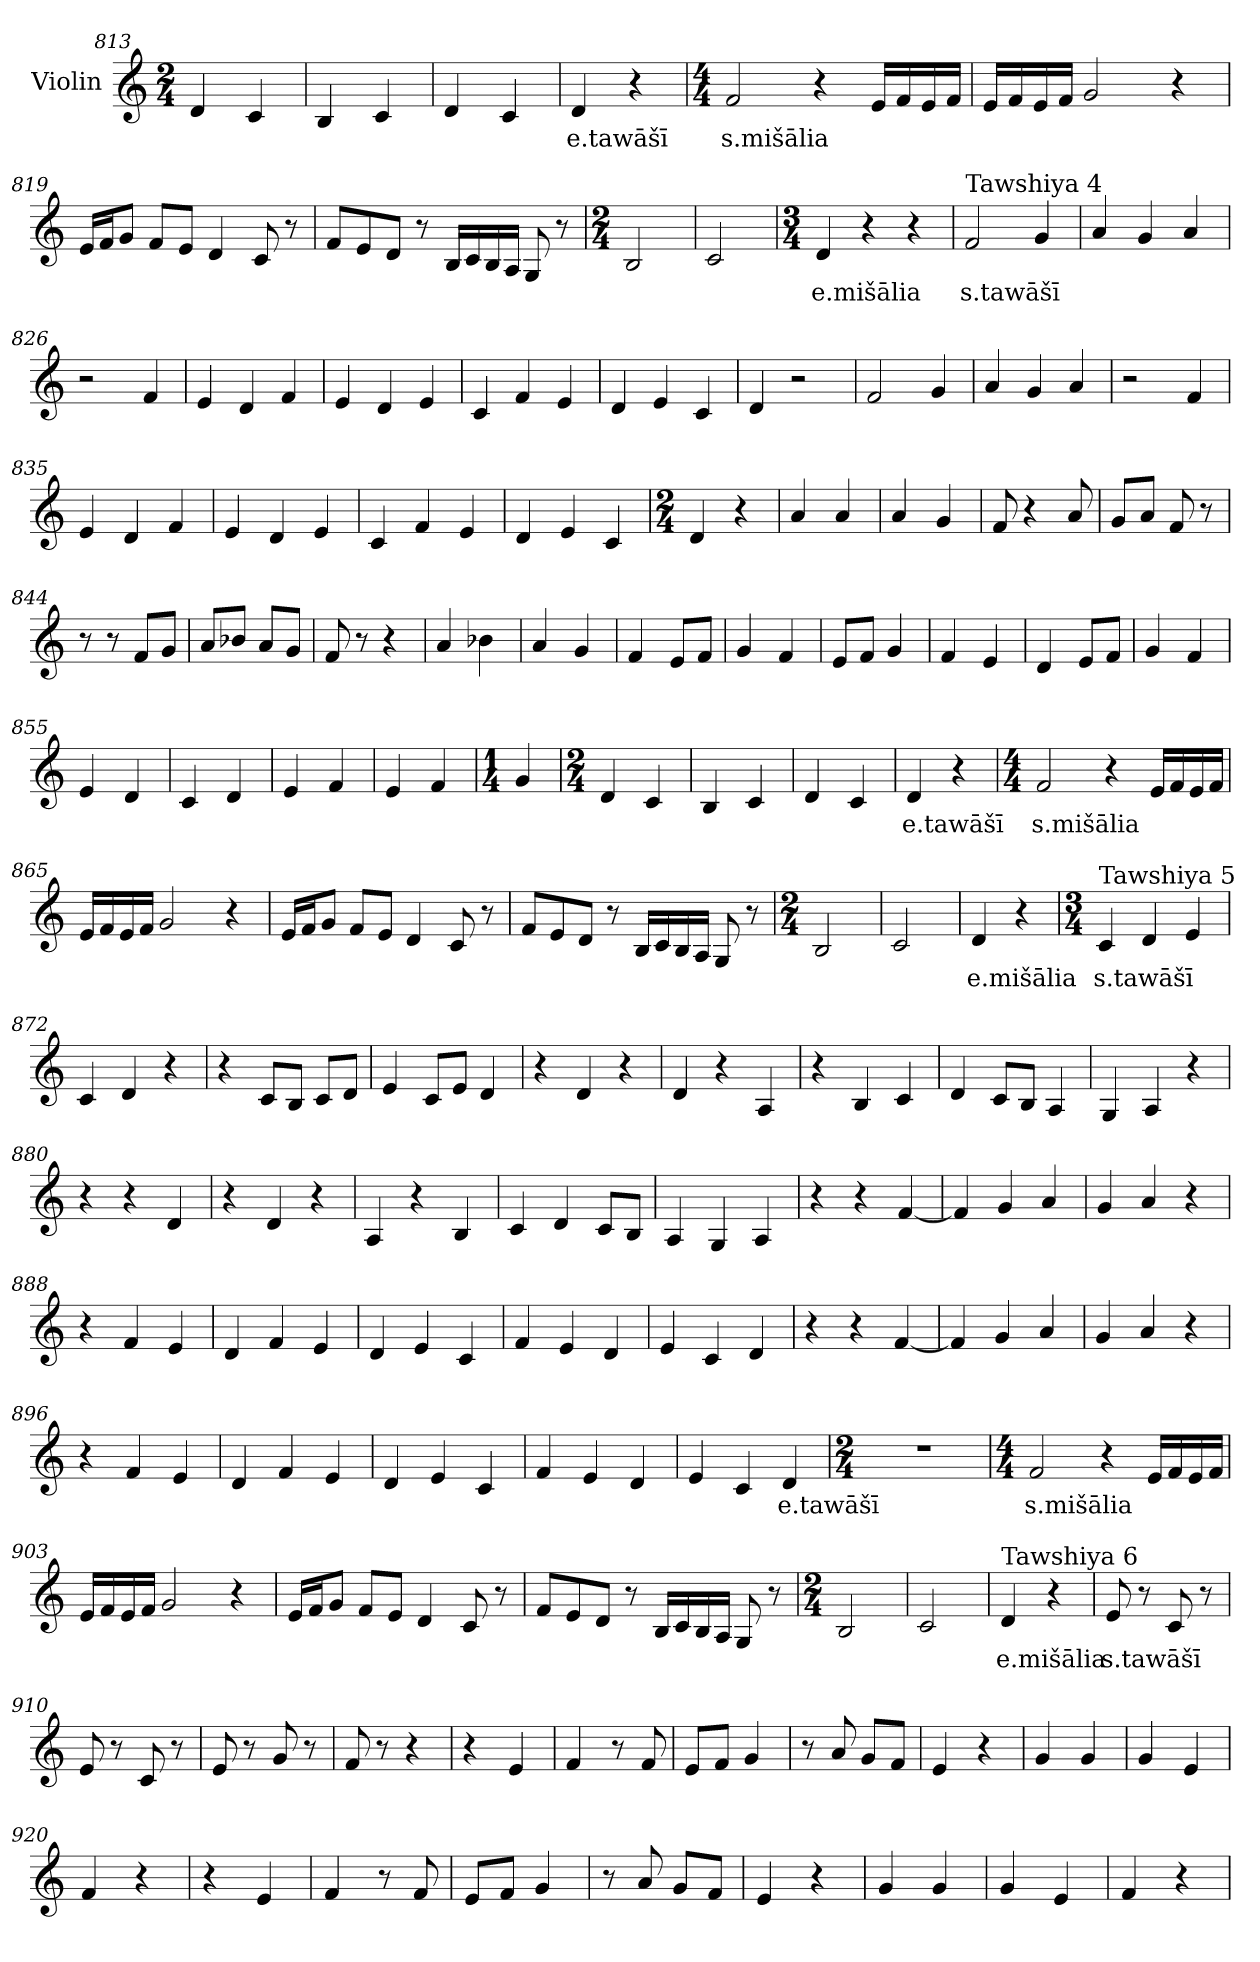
**kern	**text
*part1	*part1
*staff1	*staff1
*I"Violin	*
!!LO:LB:g=z
*clefG2	*
*k[]	*
*M2/4	*
=813	=813
4d/	.
4c/	.
=814	=814
4B/	.
4c/	.
=815	=815
4d/	.
4c/	.
=816	=816
!	!LO:LY:b
4d/	e.tawāšī
4r	.
=817	=817
*M4/4	*
*MM90	*
!	!LO:LY:b
2f/	s.mišālia
4r	.
16e/LL	.
16f/	.
16e/	.
16f/JJ	.
=818	=818
16e/LL	.
16f/	.
16e/	.
16f/JJ	.
2g/	.
4r	.
!!LO:LB:g=z
=819	=819
16e/LL	.
16f/J	.
8g/J	.
8f/L	.
8e/J	.
4d/	.
8c/	.
8r	.
=820	=820
8f/L	.
8e/	.
8d/J	.
8r	.
16B/LL	.
16c/	.
16B/	.
16A/JJ	.
8G/	.
8r	.
=821	=821
*M2/4	*
*MM150	*
2B/	.
=822	=822
2c/	.
=823	=823
*M3/4	*
!	!LO:LY:b
4d/	e.mišālia
4r	.
4r	.
=824	=824
!LO:TX:a:t=Tawshiya 4	!
!	!LO:LY:b
2f/	s.tawāšī
4g/	.
!!LO:LB:g=z
=825	=825
4a/	.
4g/	.
4a/	.
=826	=826
2r	.
4f/	.
=827	=827
4e/	.
4d/	.
4f/	.
=828	=828
4e/	.
4d/	.
4e/	.
=829	=829
4c/	.
4f/	.
4e/	.
=830	=830
4d/	.
4e/	.
4c/	.
=831	=831
4d/	.
2r	.
=832	=832
2f/	.
4g/	.
!!LO:LB:g=z
=833	=833
4a/	.
4g/	.
4a/	.
=834	=834
2r	.
4f/	.
=835	=835
4e/	.
4d/	.
4f/	.
=836	=836
4e/	.
4d/	.
4e/	.
=837	=837
4c/	.
4f/	.
4e/	.
=838	=838
4d/	.
4e/	.
4c/	.
=839	=839
*M2/4	*
4d/	.
4r	.
=840	=840
4a/	.
4a/	.
!!LO:LB:g=z
=841	=841
4a/	.
4g/	.
=842	=842
8f/	.
4r	.
8a/	.
=843	=843
8g/L	.
8a/J	.
8f/	.
8r	.
=844	=844
8r	.
8r	.
8f/L	.
8g/J	.
=845	=845
8a/L	.
8b-X/J	.
8a/L	.
8g/J	.
=846	=846
8f/	.
8r	.
4r	.
=847	=847
4a/	.
4b-X\	.
=848	=848
4a/	.
4g/	.
=849	=849
4f/	.
8e/L	.
8f/J	.
!!LO:PB:g=z
=850	=850
4g/	.
4f/	.
=851	=851
8e/L	.
8f/J	.
4g/	.
=852	=852
4f/	.
4e/	.
=853	=853
4d/	.
8e/L	.
8f/J	.
=854	=854
4g/	.
4f/	.
=855	=855
4e/	.
4d/	.
=856	=856
4c/	.
4d/	.
=857	=857
4e/	.
4f/	.
=858	=858
4e/	.
4f/	.
=859	=859
*M1/4	*
4g/	.
!!LO:LB:g=z
=860	=860
*M2/4	*
4d/	.
4c/	.
=861	=861
4B/	.
4c/	.
=862	=862
4d/	.
4c/	.
=863	=863
!	!LO:LY:b
4d/	e.tawāšī
4r	.
=864	=864
*M4/4	*
*MM90	*
!	!LO:LY:b
2f/	s.mišālia
4r	.
16e/LL	.
16f/	.
16e/	.
16f/JJ	.
=865	=865
16e/LL	.
16f/	.
16e/	.
16f/JJ	.
2g/	.
4r	.
!!LO:LB:g=z
=866	=866
16e/LL	.
16f/J	.
8g/J	.
8f/L	.
8e/J	.
4d/	.
8c/	.
8r	.
=867	=867
8f/L	.
8e/	.
8d/J	.
8r	.
16B/LL	.
16c/	.
16B/	.
16A/JJ	.
8G/	.
8r	.
=868	=868
*M2/4	*
*MM150	*
2B/	.
=869	=869
2c/	.
=870	=870
!	!LO:LY:b
4d/	e.mišālia
4r	.
=871	=871
*M3/4	*
!LO:TX:a:t=Tawshiya 5	!
!	!LO:LY:b
4c/	s.tawāšī
4d/	.
4e/	.
!!LO:LB:g=z
=872	=872
4c/	.
4d/	.
4r	.
=873	=873
4r	.
8c/L	.
8B/J	.
8c/L	.
8d/J	.
=874	=874
4e/	.
8c/L	.
8e/J	.
4d/	.
=875	=875
4r	.
4d/	.
4r	.
=876	=876
4d/	.
4r	.
4A/	.
=877	=877
4r	.
4B/	.
4c/	.
=878	=878
4d/	.
8c/L	.
8B/J	.
4A/	.
!!LO:LB:g=z
=879	=879
4G/	.
4A/	.
4r	.
=880	=880
4r	.
4r	.
4d/	.
=881	=881
4r	.
4d/	.
4r	.
=882	=882
4A/	.
4r	.
4B/	.
=883	=883
4c/	.
4d/	.
8c/L	.
8B/J	.
=884	=884
4A/	.
4G/	.
4A/	.
=885	=885
4r	.
4r	.
[4f/	.
!!LO:LB:g=z
=886	=886
4f/]	.
4g/	.
4a/	.
=887	=887
4g/	.
4a/	.
4r	.
=888	=888
4r	.
4f/	.
4e/	.
=889	=889
4d/	.
4f/	.
4e/	.
=890	=890
4d/	.
4e/	.
4c/	.
=891	=891
4f/	.
4e/	.
4d/	.
=892	=892
4e/	.
4c/	.
4d/	.
!!LO:LB:g=z
=893	=893
4r	.
4r	.
[4f/	.
=894	=894
4f/]	.
4g/	.
4a/	.
=895	=895
4g/	.
4a/	.
4r	.
=896	=896
4r	.
4f/	.
4e/	.
=897	=897
4d/	.
4f/	.
4e/	.
=898	=898
4d/	.
4e/	.
4c/	.
=899	=899
4f/	.
4e/	.
4d/	.
!!LO:LB:g=z
=900	=900
4e/	.
4c/	.
!	!LO:LY:b
4d/	e.tawāšī
=901	=901
*M2/4	*
2r	.
=902	=902
*M4/4	*
*MM90	*
!	!LO:LY:b
2f/	s.mišālia
4r	.
16e/LL	.
16f/	.
16e/	.
16f/JJ	.
=903	=903
16e/LL	.
16f/	.
16e/	.
16f/JJ	.
2g/	.
4r	.
=904	=904
16e/LL	.
16f/J	.
8g/J	.
8f/L	.
8e/J	.
4d/	.
8c/	.
8r	.
!!LO:PB:g=z
=905	=905
8f/L	.
8e/	.
8d/J	.
8r	.
16B/LL	.
16c/	.
16B/	.
16A/JJ	.
8G/	.
8r	.
=906	=906
*M2/4	*
*MM150	*
2B/	.
=907	=907
2c/	.
=908	=908
!LO:TX:a:t=Tawshiya 6	!
!	!LO:LY:b
4d/	e.mišālia
4r	.
=909	=909
!	!LO:LY:b
8e/	s.tawāšī
8r	.
8c/	.
8r	.
=910	=910
8e/	.
8r	.
8c/	.
8r	.
=911	=911
8e/	.
8r	.
8g/	.
8r	.
!!LO:LB:g=z
=912	=912
8f/	.
8r	.
4r	.
=913	=913
4r	.
4e/	.
=914	=914
4f/	.
8r	.
8f/	.
=915	=915
8e/L	.
8f/J	.
4g/	.
=916	=916
8r	.
8a/	.
8g/L	.
8f/J	.
=917	=917
4e/	.
4r	.
=918	=918
4g/	.
4g/	.
=919	=919
4g/	.
4e/	.
=920	=920
4f/	.
4r	.
=921	=921
4r	.
4e/	.
!!LO:LB:g=z
=922	=922
4f/	.
8r	.
8f/	.
=923	=923
8e/L	.
8f/J	.
4g/	.
=924	=924
8r	.
8a/	.
8g/L	.
8f/J	.
=925	=925
4e/	.
4r	.
=926	=926
4g/	.
4g/	.
=927	=927
4g/	.
4e/	.
=928	=928
4f/	.
4r	.
=	=
*-	*-
